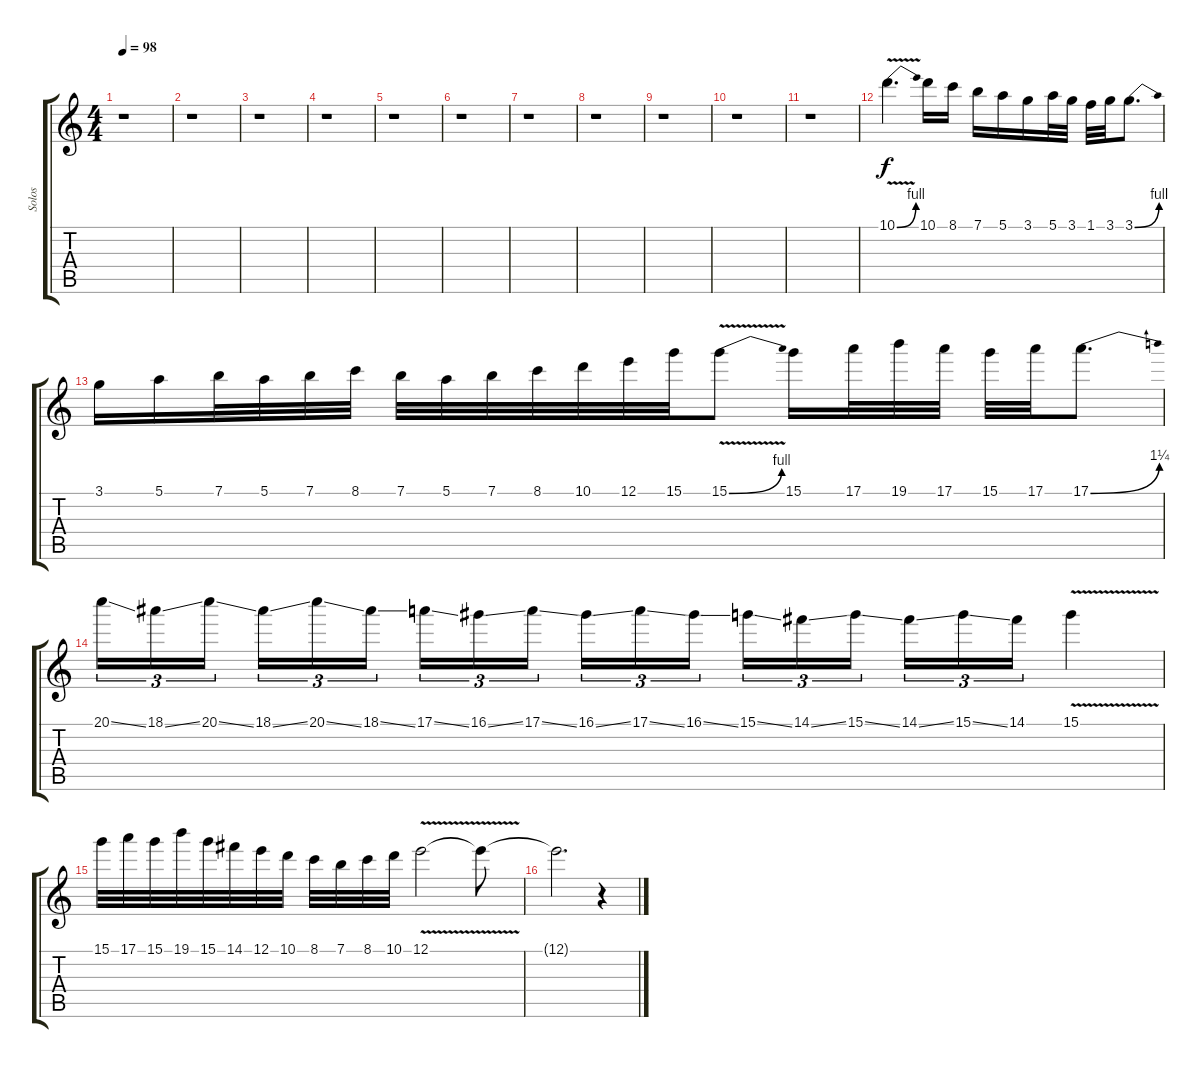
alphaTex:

\track ("Solos" "Solos") {instrument distortionguitar}
\staff {score tabs}
\tuning (E4 B3 G3 D3 A2 E2) {hide}
\ts (4 4)
\tempo 98
\clef g2
\ks c
r.1{dy f} |
r.1 |
r.1 |
r.1 |
r.1 |
r.1 |
r.1 |
r.1 |
r.1 |
r.1 |
r.1 |
10.1{be (bend 0 0 60 4) v}.4{d balance 8 instrument overdrivenguitar} 10.1.16 8.1.16 7.1.16 5.1.16 3.1.16 5.1.32 3.1.32 1.1.32 3.1.32 3.1{be (bend 0 0 60 4)}.8{d} |
3.1.16 5.1.16 7.1.32 5.1.32 7.1.32 8.1.32 7.1.32 5.1.32 7.1.32 8.1.32 10.1.32 12.1.32 15.1.32 15.1{be (bend 0 0 60 4) v}.8 15.1.16 17.1.32 19.1.32 17.1.32 15.1.32 17.1.32 17.1{be (bend 0 0 60 5)}.8{d} |
20.1{ss}.16{tu (3 2)} 18.1{ss}.16{tu (3 2)} 20.1{ss}.16{tu (3 2) beam splitsecondary} 18.1{ss}.16{tu (3 2)} 20.1{ss}.16{tu (3 2)} 18.1{ss}.16{tu (3 2)} 17.1{ss}.16{tu (3 2)} 16.1{ss}.16{tu (3 2)} 17.1{ss}.16{tu (3 2) beam splitsecondary} 16.1{ss}.16{tu (3 2)} 17.1{ss}.16{tu (3 2)} 16.1{ss}.16{tu (3 2)} 15.1{ss}.16{tu (3 2)} 14.1{ss}.16{tu (3 2)} 15.1{ss}.16{tu (3 2) beam splitsecondary} 14.1{ss}.16{tu (3 2)} 15.1{ss}.16{tu (3 2)} 14.1.16{tu (3 2)} 15.1{v}.4 |
15.1.32 17.1.32 15.1.32 19.1.32 15.1.32 14.1.32 12.1.32 10.1.32 8.1.32 7.1.32 8.1.32 10.1.32 12.1{v}.2 12.1{t}.8{volume 6} |
12.1{t}.2{d} r.4{volume 12}
